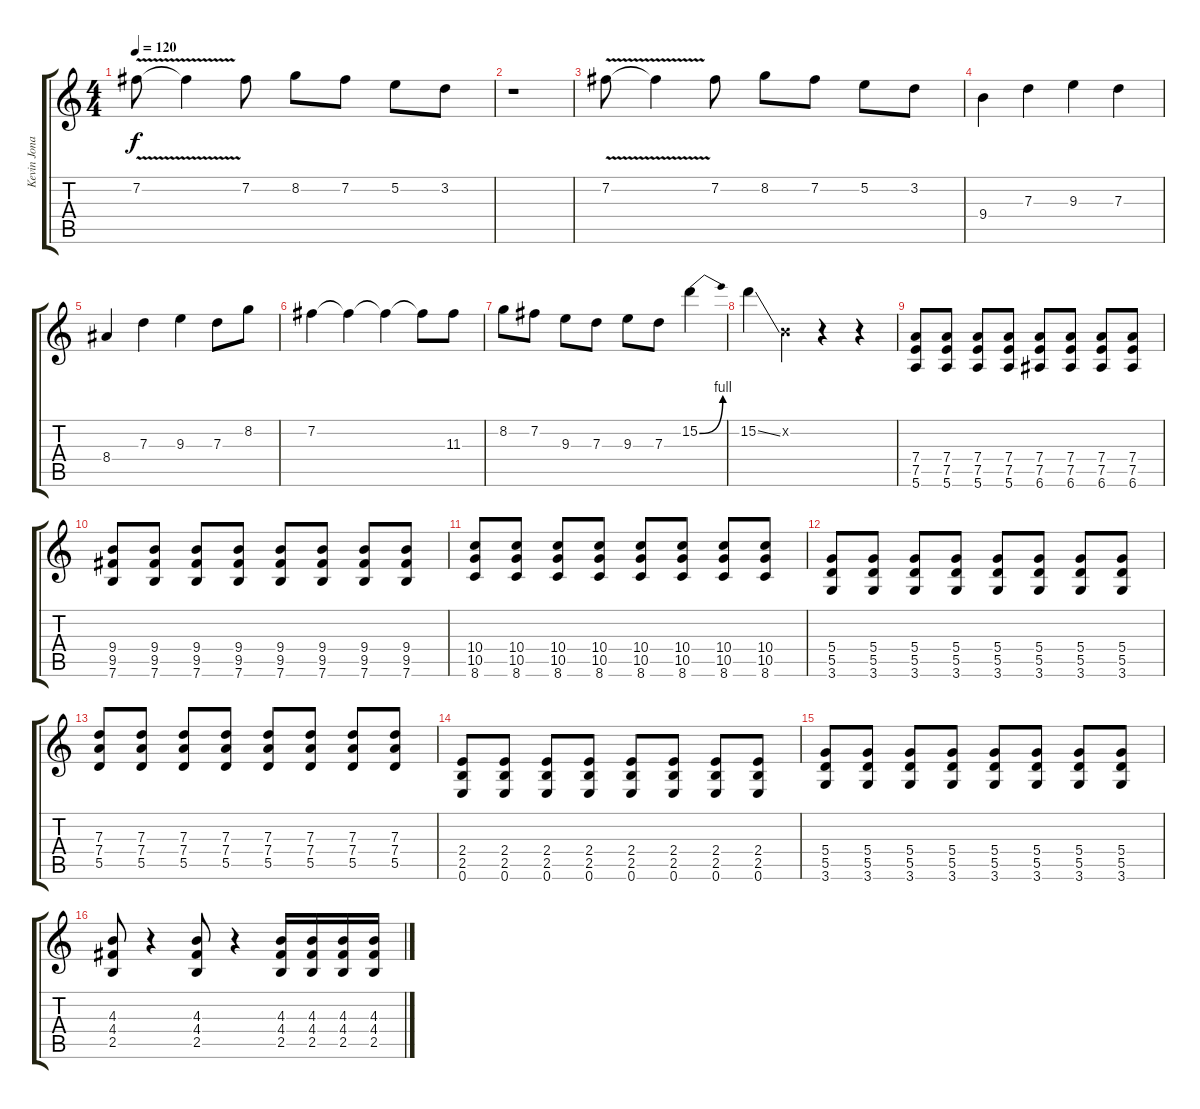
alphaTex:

\track ("Kevin Jonas (Lead)" "Kevin Jona") {instrument distortionguitar}
\staff {score tabs}
\tuning (E4 B3 G3 D3 A2 E2) {hide}
\ts (4 4)
\tempo 120
\clef g2
\ks c
7.2{v}.8{dy f} 7.2{t}.4 7.2.8 8.2.8 7.2.8 5.2.8 3.2.8 |
r.1 |
7.2{v}.8 7.2{t}.4 7.2.8 8.2.8 7.2.8 5.2.8 3.2.8 |
9.4.4 7.3.4 9.3.4 7.3.4 |
8.4.4 7.3.4 9.3.4 7.3.8 8.2.8 |
7.2.4 7.2{t}.4 7.2{t}.4 7.2{t}.8 11.3.8 |
8.2.8 7.2.8 9.3.8 7.3.8 9.3.8 7.3.8 15.2{be (bend 0 0 60 4)}.4 |
15.2{ss}.4 0.2{x}.4 r.4 r.4 |
(7.4 7.5 5.6).8 (7.4 7.5 5.6).8 (7.4 7.5 5.6).8 (7.4 7.5 5.6).8 (7.4 7.5 6.6).8 (7.4 7.5 6.6).8 (7.4 7.5 6.6).8 (7.4 7.5 6.6).8 |
(9.4 9.5 7.6).8 (9.4 9.5 7.6).8 (9.4 9.5 7.6).8 (9.4 9.5 7.6).8 (9.4 9.5 7.6).8 (9.4 9.5 7.6).8 (9.4 9.5 7.6).8 (9.4 9.5 7.6).8 |
(10.4 10.5 8.6).8 (10.4 10.5 8.6).8 (10.4 10.5 8.6).8 (10.4 10.5 8.6).8 (10.4 10.5 8.6).8 (10.4 10.5 8.6).8 (10.4 10.5 8.6).8 (10.4 10.5 8.6).8 |
(5.4 5.5 3.6).8 (5.4 5.5 3.6).8 (5.4 5.5 3.6).8 (5.4 5.5 3.6).8 (5.4 5.5 3.6).8 (5.4 5.5 3.6).8 (5.4 5.5 3.6).8 (5.4 5.5 3.6).8 |
(7.3 7.4 5.5).8 (7.3 7.4 5.5).8 (7.3 7.4 5.5).8 (7.3 7.4 5.5).8 (7.3 7.4 5.5).8 (7.3 7.4 5.5).8 (7.3 7.4 5.5).8 (7.3 7.4 5.5).8 |
(2.4 2.5 0.6).8 (2.4 2.5 0.6).8 (2.4 2.5 0.6).8 (2.4 2.5 0.6).8 (2.4 2.5 0.6).8 (2.4 2.5 0.6).8 (2.4 2.5 0.6).8 (2.4 2.5 0.6).8 |
(5.4 5.5 3.6).8 (5.4 5.5 3.6).8 (5.4 5.5 3.6).8 (5.4 5.5 3.6).8 (5.4 5.5 3.6).8 (5.4 5.5 3.6).8 (5.4 5.5 3.6).8 (5.4 5.5 3.6).8 |
(4.3 4.4 2.5).8 r.4 (4.3 4.4 2.5).8 r.4 (4.3 4.4 2.5).16 (4.3 4.4 2.5).16 (4.3 4.4 2.5).16 (4.3 4.4 2.5).16
